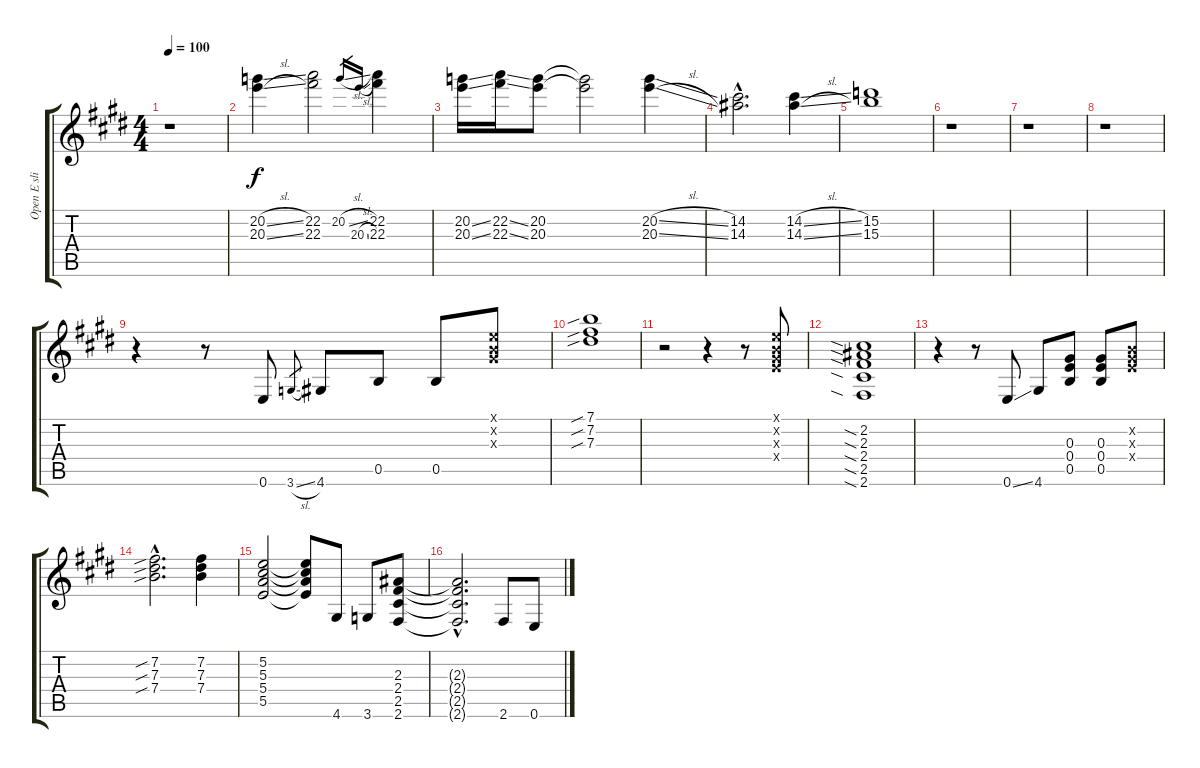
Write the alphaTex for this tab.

\track ("Open E slide" "Open E sli") {instrument distortionguitar}
\staff {score tabs}
\tuning (E4 B3 Ab3 E3 B2 E2) {hide}
\ts (4 4)
\tempo 100
\clef g2
\ks e
r.1{dy f instrument distortionguitar} |
(20.2{sl} 20.3{sl}).4 (22.2 22.3).2 20.2{sl}.16{gr} 20.3{sl}.16{gr} (22.2 22.3).4 |
(20.2{ss} 20.3{ss}).16 (22.2{ss} 22.3{ss}).16 (20.2 20.3).8 (20.2{t} 20.3{t}).2 (20.2{sl} 20.3{sl}).4 |
(14.2{hac} 14.3{hac}).2{d} (14.2{sl} 14.3{sl}).4 |
(15.2 15.3).1 |
r.1 |
r.1 |
r.1 |
r.4 r.8 0.6.8 3.6{sl}.8{gr} 4.6.8 0.5.8 0.5.8 (0.1{x} 0.2{x} 0.3{x}).8 |
(7.1{sib} 7.2{sib} 7.3{sib}).1 |
r.2 r.4 r.8 (0.1{x} 0.2{x} 0.3{x} 0.4{x}).8 |
(2.2{sia} 2.3{sia} 2.4{sia} 2.5{sia} 2.6{sia}).1 |
r.4 r.8 0.6{ss}.8 4.6.8 (0.3 0.4 0.5).8 (0.3 0.4 0.5).8 (0.2{x} 0.3{x} 0.4{x}).8 |
(7.2{sib hac} 7.3{sib hac} 7.4{sib hac}).2{d} (7.2 7.3 7.4).4 |
(5.2 5.3 5.4 5.5).2 (5.2{t} 5.3{t} 5.4{t} 5.5{t}).8 4.6.8 3.6.8 (2.3 2.4 2.5 2.6).8 |
(2.3{hac t} 2.4{hac t} 2.5{hac t} 2.6{hac t}).2{d} 2.6.8 0.6.8
